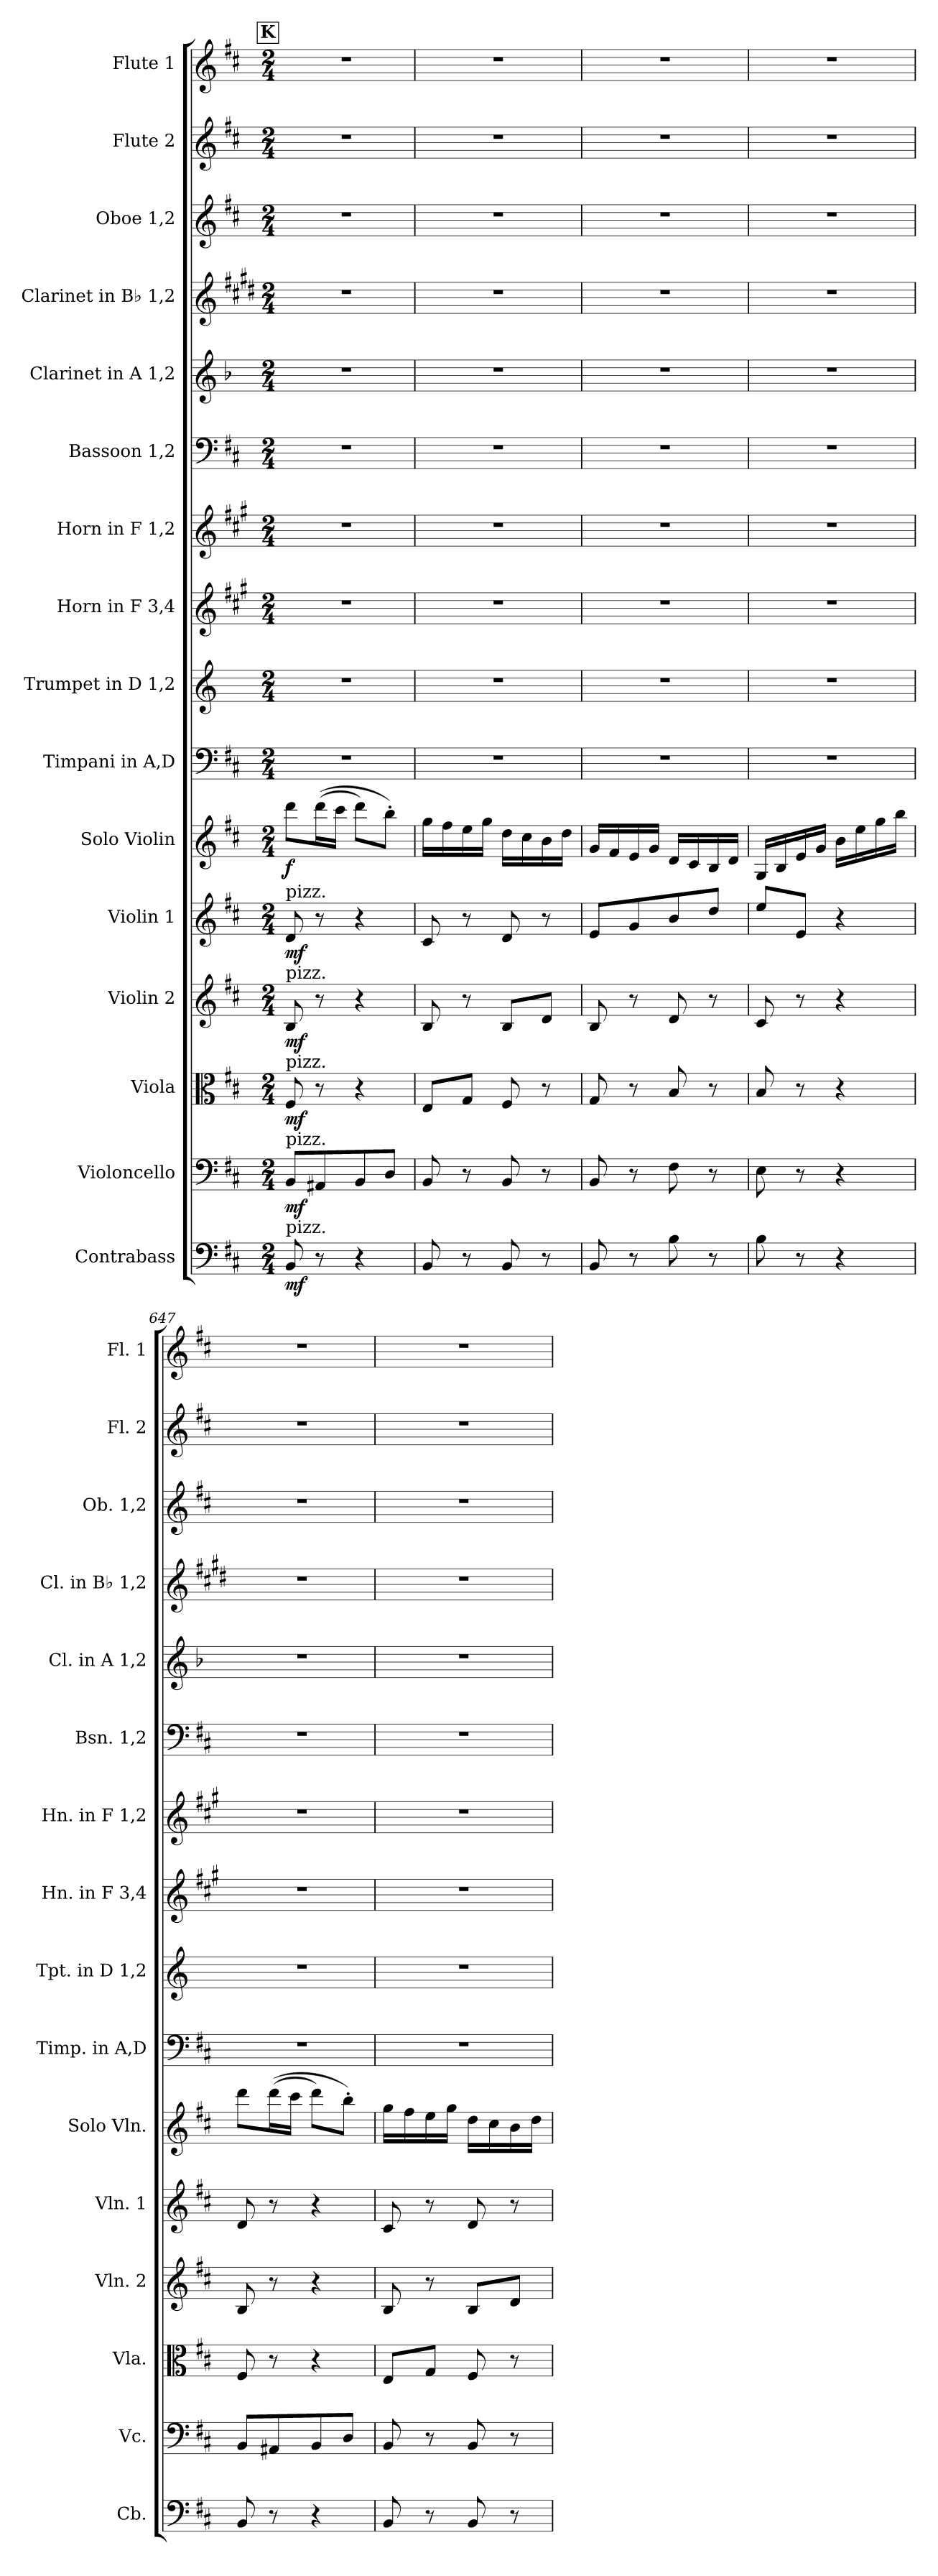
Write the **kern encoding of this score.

**kern	**dynam	**kern	**dynam	**kern	**dynam	**kern	**dynam	**kern	**dynam	**kern	**dynam	**kern	**kern	**kern	**kern	**kern	**kern	**kern	**kern	**kern	**kern
*part16	*part16	*part15	*part15	*part14	*part14	*part13	*part13	*part12	*part12	*part11	*part11	*part10	*part9	*part8	*part7	*part6	*part5	*part4	*part3	*part2	*part1
*staff16	*staff16	*staff15	*staff15	*staff14	*staff14	*staff13	*staff13	*staff12	*staff12	*staff11	*staff11	*staff10	*staff9	*staff8	*staff7	*staff6	*staff5	*staff4	*staff3	*staff2	*staff1
*I"Contrabass	*	*I"Violoncello	*	*I"Viola	*	*I"Violin 2	*	*I"Violin 1	*	*I"Solo Violin	*	*I"Timpani in A,D	*I"Trumpet in D 1,2	*I"Horn in F 3,4	*I"Horn in F 1,2	*I"Bassoon 1,2	*I"Clarinet in A 1,2	*I"Clarinet in B♭ 1,2	*I"Oboe 1,2	*I"Flute 2	*I"Flute 1
*I'Cb.	*	*I'Vc.	*	*I'Vla.	*	*I'Vln. 2	*	*I'Vln. 1	*	*I'Solo Vln.	*	*I'Timp. in A,D	*I'Tpt. in D 1,2	*I'Hn. in F 3,4	*I'Hn. in F 1,2	*I'Bsn. 1,2	*I'Cl. in A 1,2	*I'Cl. in B♭ 1,2	*I'Ob. 1,2	*I'Fl. 2	*I'Fl. 1
*clefF4	*	*clefF4	*	*clefC3	*	*clefG2	*	*clefG2	*	*clefG2	*	*clefF4	*clefG2	*clefG2	*clefG2	*clefF4	*clefG2	*clefG2	*clefG2	*clefG2	*clefG2
*ITrd7c12	*	*	*	*	*	*	*	*	*	*	*	*	*ITrd-1c-2	*ITrd4c7	*ITrd4c7	*	*ITrd2c3	*ITrd1c2	*	*	*
*k[f#c#]	*	*k[f#c#]	*	*k[f#c#]	*	*k[f#c#]	*	*k[f#c#]	*	*k[f#c#]	*	*k[f#c#]	*k[f#c#]	*k[f#c#]	*k[f#c#]	*k[f#c#]	*k[f#c#]	*k[f#c#]	*k[f#c#]	*k[f#c#]	*k[f#c#]
*M2/4	*	*M2/4	*	*M2/4	*	*M2/4	*	*M2/4	*	*M2/4	*	*M2/4	*M2/4	*M2/4	*M2/4	*M2/4	*M2/4	*M2/4	*M2/4	*M2/4	*M2/4
!!LO:REH:place=s1:a:B:fs=14:t=K
=643	=643	=643	=643	=643	=643	=643	=643	=643	=643	=643	=643	=643	=643	=643	=643	=643	=643	=643	=643	=643	=643
!	!	!	!	!	!	!	!	!LO:TX:a:t=pizz.	!	!	!	!	!	!	!	!	!	!	!	!	!
!	!	!	!	!	!	!LO:TX:a:t=pizz.	!	!	!	!	!	!	!	!	!	!	!	!	!	!	!
!	!	!	!	!LO:TX:a:t=pizz.	!	!	!	!	!	!	!	!	!	!	!	!	!	!	!	!	!
!	!	!LO:TX:a:t=pizz.	!	!	!	!	!	!	!	!	!	!	!	!	!	!	!	!	!	!	!
!LO:TX:a:t=pizz.	!	!	!	!	!	!	!	!	!	!	!	!	!	!	!	!	!	!	!	!	!
!	!LO:DY:b	!	!LO:DY:b	!	!LO:DY:b	!	!LO:DY:b	!	!LO:DY:b	!	!LO:DY:b	!	!	!	!	!	!	!	!	!	!
8BBB/	mf	8BB/L	mf	8F#/	mf	8B/	mf	8d/	mf	8ddd\L	f	2r	2r	2r	2r	2r	2r	2r	2r	2r	2r
8r	.	8AA#X/	.	8r	.	8r	.	8r	.	(>(>16ddd\L	.	.	.	.	.	.	.	.	.	.	.
.	.	.	.	.	.	.	.	.	.	16ccc#\JJ	.	.	.	.	.	.	.	.	.	.	.
4r	.	8BB/	.	4r	.	4r	.	4r	.	8ddd\L)	.	.	.	.	.	.	.	.	.	.	.
.	.	8D/J	.	.	.	.	.	.	.	8bb'\J)	.	.	.	.	.	.	.	.	.	.	.
=644	=644	=644	=644	=644	=644	=644	=644	=644	=644	=644	=644	=644	=644	=644	=644	=644	=644	=644	=644	=644	=644
8BBB/	.	8BB/	.	8E/L	.	8B/	.	8c#/	.	16gg\LL	.	2r	2r	2r	2r	2r	2r	2r	2r	2r	2r
.	.	.	.	.	.	.	.	.	.	16ff#\	.	.	.	.	.	.	.	.	.	.	.
8r	.	8r	.	8G/J	.	8r	.	8r	.	16ee\	.	.	.	.	.	.	.	.	.	.	.
.	.	.	.	.	.	.	.	.	.	16gg\JJ	.	.	.	.	.	.	.	.	.	.	.
8BBB/	.	8BB/	.	8F#/	.	8B/L	.	8d/	.	16dd\LL	.	.	.	.	.	.	.	.	.	.	.
.	.	.	.	.	.	.	.	.	.	16cc#\	.	.	.	.	.	.	.	.	.	.	.
8r	.	8r	.	8r	.	8d/J	.	8r	.	16b\	.	.	.	.	.	.	.	.	.	.	.
.	.	.	.	.	.	.	.	.	.	16dd\JJ	.	.	.	.	.	.	.	.	.	.	.
=645	=645	=645	=645	=645	=645	=645	=645	=645	=645	=645	=645	=645	=645	=645	=645	=645	=645	=645	=645	=645	=645
8BBB/	.	8BB/	.	8G/	.	8B/	.	8e/L	.	16g/LL	.	2r	2r	2r	2r	2r	2r	2r	2r	2r	2r
.	.	.	.	.	.	.	.	.	.	16f#/	.	.	.	.	.	.	.	.	.	.	.
8r	.	8r	.	8r	.	8r	.	8g/	.	16e/	.	.	.	.	.	.	.	.	.	.	.
.	.	.	.	.	.	.	.	.	.	16g/JJ	.	.	.	.	.	.	.	.	.	.	.
8BB\	.	8F#\	.	8B/	.	8d/	.	8b/	.	16d/LL	.	.	.	.	.	.	.	.	.	.	.
.	.	.	.	.	.	.	.	.	.	16c#/	.	.	.	.	.	.	.	.	.	.	.
8r	.	8r	.	8r	.	8r	.	8dd/J	.	16B/	.	.	.	.	.	.	.	.	.	.	.
.	.	.	.	.	.	.	.	.	.	16d/JJ	.	.	.	.	.	.	.	.	.	.	.
!!LO:PB:g=z
=646	=646	=646	=646	=646	=646	=646	=646	=646	=646	=646	=646	=646	=646	=646	=646	=646	=646	=646	=646	=646	=646
8BB\	.	8E\	.	8B/	.	8c#/	.	8ee/L	.	16G/LL	.	2r	2r	2r	2r	2r	2r	2r	2r	2r	2r
.	.	.	.	.	.	.	.	.	.	16B/	.	.	.	.	.	.	.	.	.	.	.
8r	.	8r	.	8r	.	8r	.	8e/J	.	16e/	.	.	.	.	.	.	.	.	.	.	.
.	.	.	.	.	.	.	.	.	.	16g/JJ	.	.	.	.	.	.	.	.	.	.	.
4r	.	4r	.	4r	.	4r	.	4r	.	16b\LL	.	.	.	.	.	.	.	.	.	.	.
.	.	.	.	.	.	.	.	.	.	16ee\	.	.	.	.	.	.	.	.	.	.	.
.	.	.	.	.	.	.	.	.	.	16gg\	.	.	.	.	.	.	.	.	.	.	.
.	.	.	.	.	.	.	.	.	.	16bb\JJ	.	.	.	.	.	.	.	.	.	.	.
=647	=647	=647	=647	=647	=647	=647	=647	=647	=647	=647	=647	=647	=647	=647	=647	=647	=647	=647	=647	=647	=647
8BBB/	.	8BB/L	.	8F#/	.	8B/	.	8d/	.	8ddd\L	.	2r	2r	2r	2r	2r	2r	2r	2r	2r	2r
8r	.	8AA#X/	.	8r	.	8r	.	8r	.	(>(>16ddd\L	.	.	.	.	.	.	.	.	.	.	.
.	.	.	.	.	.	.	.	.	.	16ccc#\JJ	.	.	.	.	.	.	.	.	.	.	.
4r	.	8BB/	.	4r	.	4r	.	4r	.	8ddd\L)	.	.	.	.	.	.	.	.	.	.	.
.	.	8D/J	.	.	.	.	.	.	.	8bb'\J)	.	.	.	.	.	.	.	.	.	.	.
=648	=648	=648	=648	=648	=648	=648	=648	=648	=648	=648	=648	=648	=648	=648	=648	=648	=648	=648	=648	=648	=648
8BBB/	.	8BB/	.	8E/L	.	8B/	.	8c#/	.	16gg\LL	.	2r	2r	2r	2r	2r	2r	2r	2r	2r	2r
.	.	.	.	.	.	.	.	.	.	16ff#\	.	.	.	.	.	.	.	.	.	.	.
8r	.	8r	.	8G/J	.	8r	.	8r	.	16ee\	.	.	.	.	.	.	.	.	.	.	.
.	.	.	.	.	.	.	.	.	.	16gg\JJ	.	.	.	.	.	.	.	.	.	.	.
8BBB/	.	8BB/	.	8F#/	.	8B/L	.	8d/	.	16dd\LL	.	.	.	.	.	.	.	.	.	.	.
.	.	.	.	.	.	.	.	.	.	16cc#\	.	.	.	.	.	.	.	.	.	.	.
8r	.	8r	.	8r	.	8d/J	.	8r	.	16b\	.	.	.	.	.	.	.	.	.	.	.
.	.	.	.	.	.	.	.	.	.	16dd\JJ	.	.	.	.	.	.	.	.	.	.	.
=	=	=	=	=	=	=	=	=	=	=	=	=	=	=	=	=	=	=	=	=	=
*-	*-	*-	*-	*-	*-	*-	*-	*-	*-	*-	*-	*-	*-	*-	*-	*-	*-	*-	*-	*-	*-
